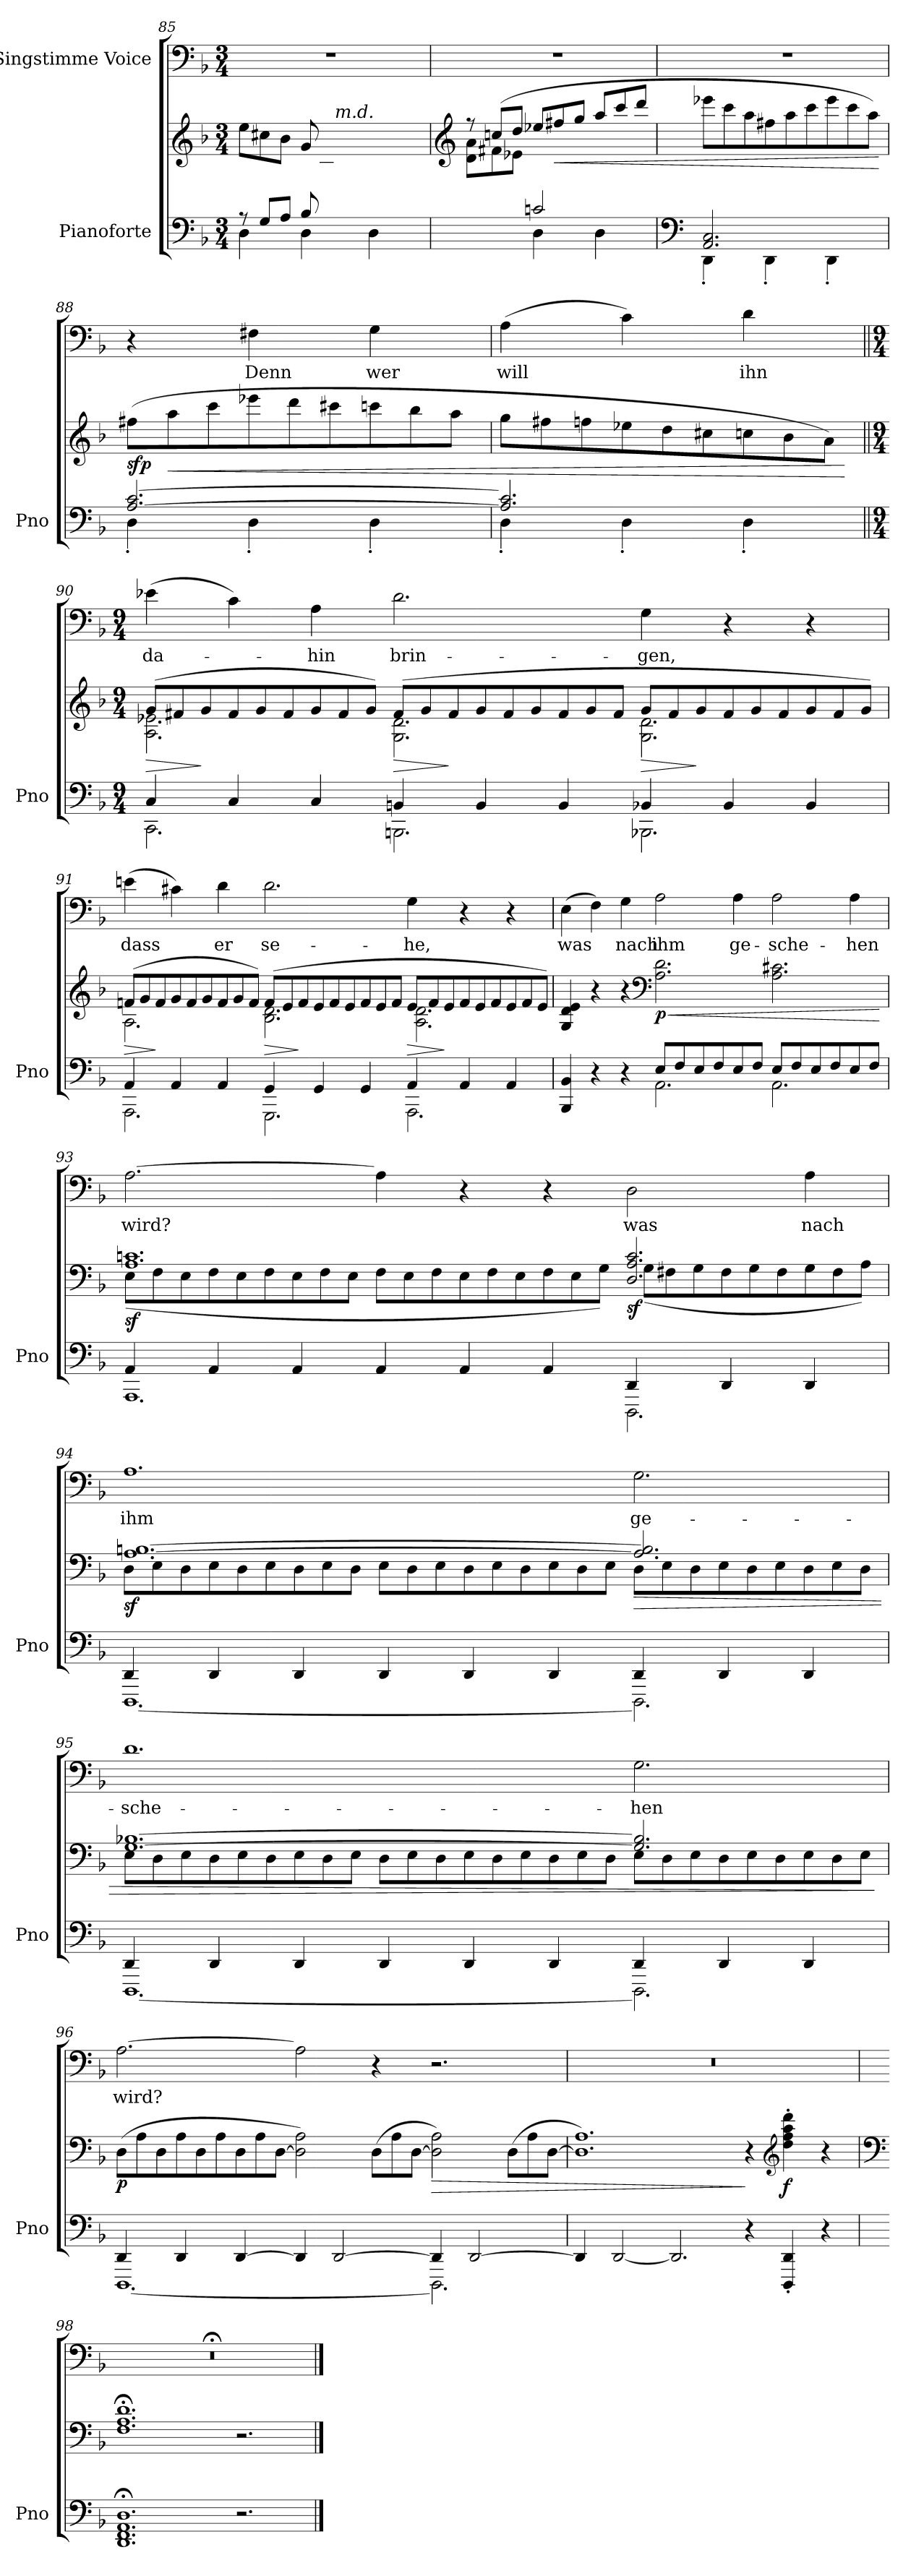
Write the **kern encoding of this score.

**kern	**kern	**dynam	**kern	**text
*part2	*part2	*part2	*part1	*part1
*staff3	*staff2	*staff2/3	*staff1	*staff1
*I"Pianoforte	*	*	*I"Singstimme Voice	*
*I'Pno	*	*	*	*
*clefF4	*clefG2	*	*clefF4	*
*k[b-]	*k[b-]	*	*k[b-]	*
*M3/4	*M3/4	*	*M3/4	*
*Xtuplet	*Xtuplet	*	*	*
=85	=85	=85	=85	=85
*^	*^	*	*	*
12r	4D\	12ee\L	3ryy	.	2.r	.
(12G/L	.	12cc#X\	.	.	.	.
12A/J	.	12b-\J	.	.	.	.
12B-/L	4D\	8g/	.	.	.	.
12%5ryy	.	.	12c#X\	.	.	.
!	!	!LO:TX:a:i:t=m.d.	!	!	!	!
.	.	8ryy	.	.	.	.
.	.	.	12d\	.	.	.
.	4D\	4ryy	12e\	.	.	.
.	.	.	12f#X\	.	.	.
.	.	.	12g\J)	.	.	.
=86	=86	=86	=86	=86	=86	=86
*	*	*clefG2	*	*	*	*
4ryy	4ryy	12r	12d\ 12a\L	.	2.r	.
.	.	(12ccn/L	12f#X\	.	.	.
.	.	12dd/J	12e-X\J	.	.	.
2cn/	4D\	12ee-X/L	2ryy	.	.	.
!	!	!	!	!LO:HP:b	!	!
.	.	12ff#X/	.	<	.	.
.	.	12gg/J	.	.	.	.
.	4D\	12aa/L	.	.	.	.
.	.	12ccc/	.	.	.	.
.	.	12ddd/J	.	.	.	.
*	*	*v	*v	*	*	*
=87	=87	=87	=87	=87	=87
*clefF4	*	*	*	*	*
2.AA/ 2.C/	4DD'\	12eee-X\L	.	2.r	.
.	.	12ccc\	.	.	.
.	.	12aa\	.	.	.
.	4DD'\	12ff#X\	.	.	.
.	.	12aa\	.	.	.
.	.	12ccc\	.	.	.
.	4DD'\	12eee-\	.	.	.
.	.	12ccc\	.	.	.
.	.	12aa\J)	.	.	.
*v	*v	*	*	*	*
.	.	[	.	.
=88	=88	=88	=88	=88
*^	*	*	*	*
!	!	!	!LO:DY:b	!	!
[2.A/ [2.c/	4D'\	(12ff#X\L	sfp	4r	.
!	!	!	!LO:HP:b	!	!
.	.	12aa\	<	.	.
.	.	12ccc\	.	.	.
.	4D'\	12eee-X\	.	4F#X\	Denn
.	.	12ddd\	.	.	.
.	.	12ccc#X\	.	.	.
.	4D'\	12cccn\	.	4G\	wer
.	.	12bb-\	.	.	.
.	.	12aa\J	.	.	.
=89	=89	=89	=89	=89	=89
2.A/] 2.c/]	4D'\	12gg\L	.	(4A\	will
.	.	12ff#X\	.	.	.
.	.	12ffn\	.	.	.
.	4D'\	12ee-X\	.	4c\)	.
.	.	12dd\	.	.	.
.	.	12cc#X\	.	.	.
.	4D'\	12ccn\	.	4d\	ihn
.	.	12b-\	.	.	.
.	.	12a\J)	.	.	.
*v	*v	*	*	*	*
.	.	[	.	.
=90||	=90||	=90||	=90||	=90||
*M9/4	*M9/4	*	*M9/4	*
*^	*	*	*	*
!	!	!	!LO:HP:b	!	!
*	*	*^	*	*	*
4C/	2.CC\	(12g/L	2.A\ 2.e-X\	>	(4e-X\	da-
.	.	12f#X/	.	.	.	.
.	.	12g/	.	]	.	.
4C/	.	12f#/	.	.	4c\)	.
.	.	12g/	.	.	.	.
.	.	12f#/	.	.	.	.
4C/	.	12g/	.	.	4A\	-hin
.	.	12f#/	.	.	.	.
.	.	12g/J)	.	.	.	.
!	!	!	!	!LO:HP:b	!	!
4BBn/	2.BBBn\	(12f#/L	2.G\ 2.d\	>	2.d\	brin-
.	.	12g/	.	.	.	.
.	.	12f#/	.	]	.	.
4BB/	.	12g/	.	.	.	.
.	.	12f#/	.	.	.	.
.	.	12g/	.	.	.	.
4BB/	.	12f#/	.	.	.	.
.	.	12g/	.	.	.	.
.	.	12f#/J	.	.	.	.
!	!	!	!	!LO:HP:b	!	!
4BB-X/	2.BBB-X\	12g/L	2.G\ 2.d\	>	4G\	-gen,
.	.	12f#/	.	.	.	.
.	.	12g/	.	]	.	.
4BB-/	.	12f#/	.	.	4r	.
.	.	12g/	.	.	.	.
.	.	12f#/	.	.	.	.
4BB-/	.	12g/	.	.	4r	.
.	.	12f#/	.	.	.	.
.	.	12g/J)	.	.	.	.
=91	=91	=91	=91	=91	=91	=91
!	!	!	!	!LO:HP:b	!	!
4AA/	2.AAA\	(12fn/L	2.A\	>	(4en\	dass
.	.	12g/	.	.	.	.
.	.	12f/	.	]	.	.
4AA/	.	12g/	.	.	4c#X\)	.
.	.	12f/	.	.	.	.
.	.	12g/	.	.	.	.
4AA/	.	12f/	.	.	4d\	er
.	.	12g/	.	.	.	.
.	.	12f/J)	.	.	.	.
!	!	!	!	!LO:HP:b	!	!
4GG/	2.GGG\	(12f/L	2.B-\ 2.d\	>	2.d\	se-
.	.	12e/	.	.	.	.
.	.	12f/	.	]	.	.
4GG/	.	12e/	.	.	.	.
.	.	12f/	.	.	.	.
.	.	12e/	.	.	.	.
4GG/	.	12f/	.	.	.	.
.	.	12e/	.	.	.	.
.	.	12f/J	.	.	.	.
!	!	!	!	!LO:HP:b	!	!
4AA/	2.AAA\	12e/L	2.A\ 2.d\	>	4G\	-he,
.	.	12f/	.	.	.	.
.	.	12e/	.	]	.	.
4AA/	.	12f/	.	.	4r	.
.	.	12e/	.	.	.	.
.	.	12f/	.	.	.	.
4AA/	.	12e/	.	.	4r	.
.	.	12f/	.	.	.	.
.	.	12e/J)	.	.	.	.
*	*	*v	*v	*	*	*
=92	=92	=92	=92	=92	=92
4BBB-/ 4BB-/	2.ryy	4G/ 4d/ 4e/	.	(4E\	was
4r	.	4r	.	4F\)	.
4r	.	4r	.	4G\	nach
*	*	*clefF4	*	*	*
!	!	!	!LO:HP:b	!	!
!	!	!	!LO:DY:n=1:b	!	!
8E/L	2.AA\	2.A\ 2.d\	< p	2A\	ihm
8F/	.	.	.	.	.
8E/	.	.	.	.	.
8F/	.	.	.	.	.
8E/	.	.	.	4A\	ge-
8F/J	.	.	.	.	.
8E/L	2.AA\	2.A\ 2.c#X\	.	2A\	-sche-
8F/	.	.	.	.	.
8E/	.	.	.	.	.
8F/	.	.	.	.	.
8E/	.	.	.	4A\	-hen
8F/J	.	.	.	.	.
*v	*v	*	*	*	*
.	.	[	.	.
=93	=93	=93	=93	=93
*^	*^	*	*	*
!	!	!	!	!LO:DY:b	!	!
4AA/	1.AAA	1.A 1.cn	(12E\L	sf	[2.A\	wird?
.	.	.	12F\	.	.	.
.	.	.	12E\	.	.	.
4AA/	.	.	12F\	.	.	.
.	.	.	12E\	.	.	.
.	.	.	12F\	.	.	.
4AA/	.	.	12E\	.	.	.
.	.	.	12F\	.	.	.
.	.	.	12E\J	.	.	.
4AA/	.	.	12F\L	.	4A\]	.
.	.	.	12E\	.	.	.
.	.	.	12F\	.	.	.
4AA/	.	.	12E\	.	4r	.
.	.	.	12F\	.	.	.
.	.	.	12E\	.	.	.
4AA/	.	.	12F\	.	4r	.
.	.	.	12E\	.	.	.
.	.	.	12G\J)	.	.	.
!	!	!	!	!LO:DY:b	!	!
4DD/	2.DDD\	2.D/ 2.A/ 2.c/	(12G\L	sf	2D\	was
.	.	.	12F#X\	.	.	.
.	.	.	12G\	.	.	.
4DD/	.	.	12F#\	.	.	.
.	.	.	12G\	.	.	.
.	.	.	12F#\	.	.	.
4DD/	.	.	12G\	.	4A\	nach
.	.	.	12F#\	.	.	.
.	.	.	12A\J)	.	.	.
=94	=94	=94	=94	=94	=94	=94
!	!	!	!	!LO:DY:b	!	!
4DD/	[1.DDD	[1.A [1.Bn	12D\L	sf	1.A	ihm
.	.	.	12E\	.	.	.
.	.	.	12D\	.	.	.
4DD/	.	.	12E\	.	.	.
.	.	.	12D\	.	.	.
.	.	.	12E\	.	.	.
4DD/	.	.	12D\	.	.	.
.	.	.	12E\	.	.	.
.	.	.	12D\J	.	.	.
4DD/	.	.	12E\L	.	.	.
.	.	.	12D\	.	.	.
.	.	.	12E\	.	.	.
4DD/	.	.	12D\	.	.	.
.	.	.	12E\	.	.	.
.	.	.	12D\	.	.	.
4DD/	.	.	12E\	.	.	.
.	.	.	12D\	.	.	.
.	.	.	12E\J	.	.	.
!	!	!	!	!LO:HP:b	!	!
4DD/	2.DDD\]	2.A/] 2.B/]	12D\L	>	2.G\	ge-
.	.	.	12E\	.	.	.
.	.	.	12D\	.	.	.
4DD/	.	.	12E\	.	.	.
.	.	.	12D\	.	.	.
.	.	.	12E\	.	.	.
4DD/	.	.	12D\	.	.	.
.	.	.	12E\	.	.	.
.	.	.	12D\J	.	.	.
=95	=95	=95	=95	=95	=95	=95
4DD/	[1.DDD	[1.G [1.B-X	12E\L	.	1.d	-sche-
.	.	.	12D\	.	.	.
.	.	.	12E\	.	.	.
4DD/	.	.	12D\	.	.	.
.	.	.	12E\	.	.	.
.	.	.	12D\	.	.	.
4DD/	.	.	12E\	.	.	.
.	.	.	12D\	.	.	.
.	.	.	12E\J	.	.	.
4DD/	.	.	12D\L	.	.	.
.	.	.	12E\	.	.	.
.	.	.	12D\	.	.	.
4DD/	.	.	12E\	.	.	.
.	.	.	12D\	.	.	.
.	.	.	12E\	.	.	.
4DD/	.	.	12D\	.	.	.
.	.	.	12E\	.	.	.
.	.	.	12D\J	.	.	.
4DD/	2.DDD\]	2.G/] 2.B-/]	12E\L	.	2.G\	-hen
.	.	.	12D\	.	.	.
.	.	.	12E\	.	.	.
4DD/	.	.	12D\	.	.	.
.	.	.	12E\	.	.	.
.	.	.	12D\	.	.	.
4DD/	.	.	12E\	.	.	.
.	.	.	12D\	.	.	.
.	.	.	12E\J	.	.	.
*v	*v	*	*	*	*	*
*	*v	*v	*	*	*
.	.	]	.	.
=96	=96	=96	=96	=96
*^	*	*	*	*
!	!	!	!LO:DY:b	!	!
4DD/	[1.DDD	(12D\L	p	[2.A\	wird?
.	.	12A\	.	.	.
.	.	12D\	.	.	.
4DD/	.	12A\	.	.	.
.	.	12D\	.	.	.
.	.	12A\	.	.	.
[4DD/	.	12D\	.	.	.
.	.	12A\	.	.	.
.	.	[<12D\J	.	.	.
4DD/]	.	2D\] 2A\)	.	2A\]	.
[2DD/	.	.	.	.	.
.	.	(12D\L	.	4r	.
.	.	12A\	.	.	.
.	.	[<12D\J	.	.	.
!	!	!	!LO:HP:b	!	!
4DD/]	2.DDD\]	2D\] 2A\)	>	2.r	.
[2DD/	.	.	.	.	.
.	.	(12D\L	.	.	.
.	.	12A\	.	.	.
.	.	[<12D\J	.	.	.
*v	*v	*	*	*	*
=97	=97	=97	=97	=97
4DD/]	1.D] 1.A)	.	4%9r	.
[>2DD/	.	.	.	.
2.DD/]	.	.	.	.
4r	4r	]	.	.
*	*clefG2	*	*	*
!	!	!LO:DY:b	!	!
4DDD/' 4DD/'	4dd\' 4ff\' 4aa\' 4ddd\'	f	.	.
4r	4r	.	.	.
=98	=98	=98	=98	=98
*	*clefF4	*	*	*
1.DD; 1.FF; 1.AA; 1.D;	1.F;< 1.A;< 1.d;<	.	4%9r;<	.
2.r	2.r	.	.	.
==	==	==	==	==
*-	*-	*-	*-	*-
